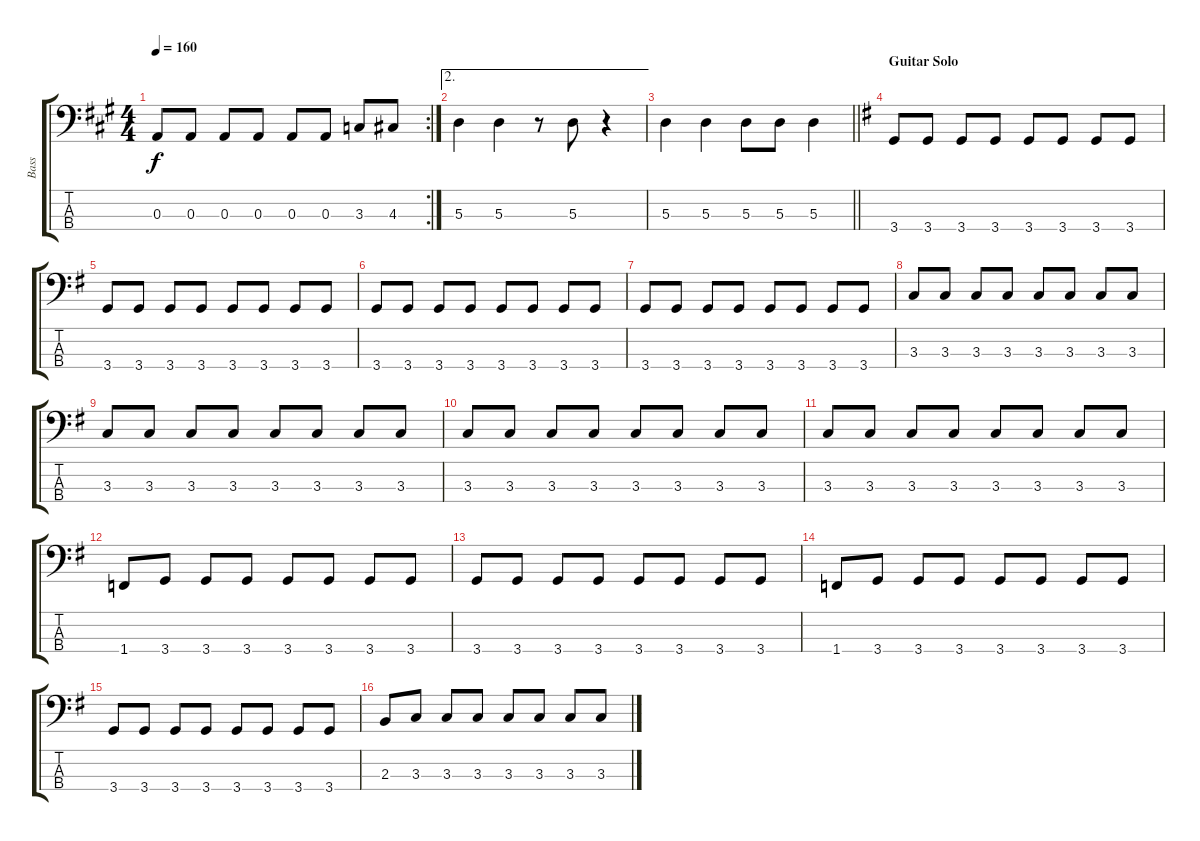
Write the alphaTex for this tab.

\track ("Bass" "Bass") {instrument electricbassfinger}
\staff {score tabs}
\tuning (G2 D2 A1 E1) {hide}
\rc 2
\ts (4 4)
\tempo 160
\clef f4
\ks a
0.3.8{dy f} 0.3.8 0.3.8 0.3.8 0.3.8 0.3.8 3.3.8 4.3.8 |
\ae 2
5.3.4 5.3.4 r.8 5.3.8 r.4 |
\barLineRight lightlight
5.3.4 5.3.4 5.3.8 5.3.8 5.3.4 |
\section ("" "Guitar Solo")
\ks g
3.4.8 3.4.8 3.4.8 3.4.8 3.4.8 3.4.8 3.4.8 3.4.8 |
3.4.8 3.4.8 3.4.8 3.4.8 3.4.8 3.4.8 3.4.8 3.4.8 |
3.4.8 3.4.8 3.4.8 3.4.8 3.4.8 3.4.8 3.4.8 3.4.8 |
3.4.8 3.4.8 3.4.8 3.4.8 3.4.8 3.4.8 3.4.8 3.4.8 |
3.3.8 3.3.8 3.3.8 3.3.8 3.3.8 3.3.8 3.3.8 3.3.8 |
3.3.8 3.3.8 3.3.8 3.3.8 3.3.8 3.3.8 3.3.8 3.3.8 |
3.3.8 3.3.8 3.3.8 3.3.8 3.3.8 3.3.8 3.3.8 3.3.8 |
3.3.8 3.3.8 3.3.8 3.3.8 3.3.8 3.3.8 3.3.8 3.3.8 |
1.4.8 3.4.8 3.4.8 3.4.8 3.4.8 3.4.8 3.4.8 3.4.8 |
3.4.8 3.4.8 3.4.8 3.4.8 3.4.8 3.4.8 3.4.8 3.4.8 |
1.4.8 3.4.8 3.4.8 3.4.8 3.4.8 3.4.8 3.4.8 3.4.8 |
3.4.8 3.4.8 3.4.8 3.4.8 3.4.8 3.4.8 3.4.8 3.4.8 |
2.3.8 3.3.8 3.3.8 3.3.8 3.3.8 3.3.8 3.3.8 3.3.8
